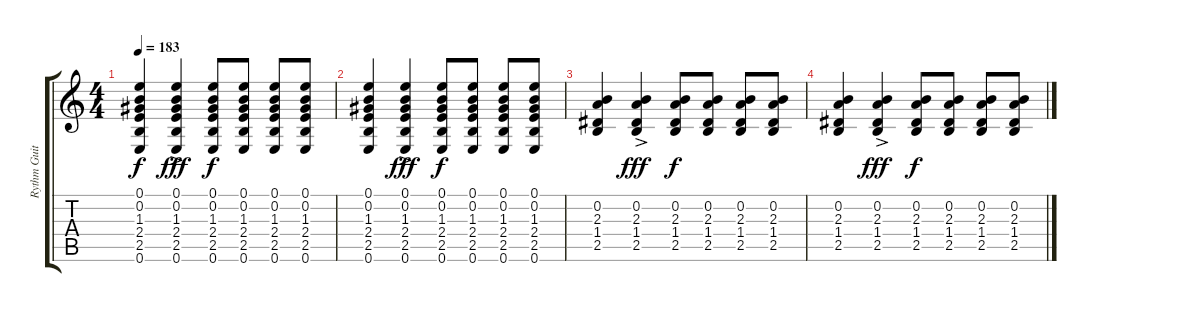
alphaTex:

\track ("Rythm Guitar" "Rythm Guit") {instrument acousticguitarsteel}
\staff {score tabs}
\tuning (E4 B3 G3 D3 A2 E2) {hide}
\ts (4 4)
\tempo 183
\clef g2
\ks c
(0.1 0.2 1.3 2.4 2.5 0.6).4{dy f} (0.1{ac} 0.2{ac} 1.3{ac} 2.4{ac} 2.5{ac} 0.6{ac}).4{dy fff} (0.1 0.2 1.3 2.4 2.5 0.6).8{dy f} (0.1 0.2 1.3 2.4 2.5 0.6).8 (0.1 0.2 1.3 2.4 2.5 0.6).8 (0.1 0.2 1.3 2.4 2.5 0.6).8 |
(0.1 0.2 1.3 2.4 2.5 0.6).4 (0.1{ac} 0.2{ac} 1.3{ac} 2.4{ac} 2.5{ac} 0.6{ac}).4{dy fff} (0.1 0.2 1.3 2.4 2.5 0.6).8{dy f} (0.1 0.2 1.3 2.4 2.5 0.6).8 (0.1 0.2 1.3 2.4 2.5 0.6).8 (0.1 0.2 1.3 2.4 2.5 0.6).8 |
(0.2 2.3 1.4 2.5).4 (0.2{ac} 2.3{ac} 1.4{ac} 2.5{ac}).4{dy fff} (0.2 2.3 1.4 2.5).8{dy f} (0.2 2.3 1.4 2.5).8 (0.2 2.3 1.4 2.5).8 (0.2 2.3 1.4 2.5).8 |
(0.2 2.3 1.4 2.5).4 (0.2{ac} 2.3{ac} 1.4{ac} 2.5{ac}).4{dy fff} (0.2 2.3 1.4 2.5).8{dy f} (0.2 2.3 1.4 2.5).8 (0.2 2.3 1.4 2.5).8 (0.2 2.3 1.4 2.5).8
